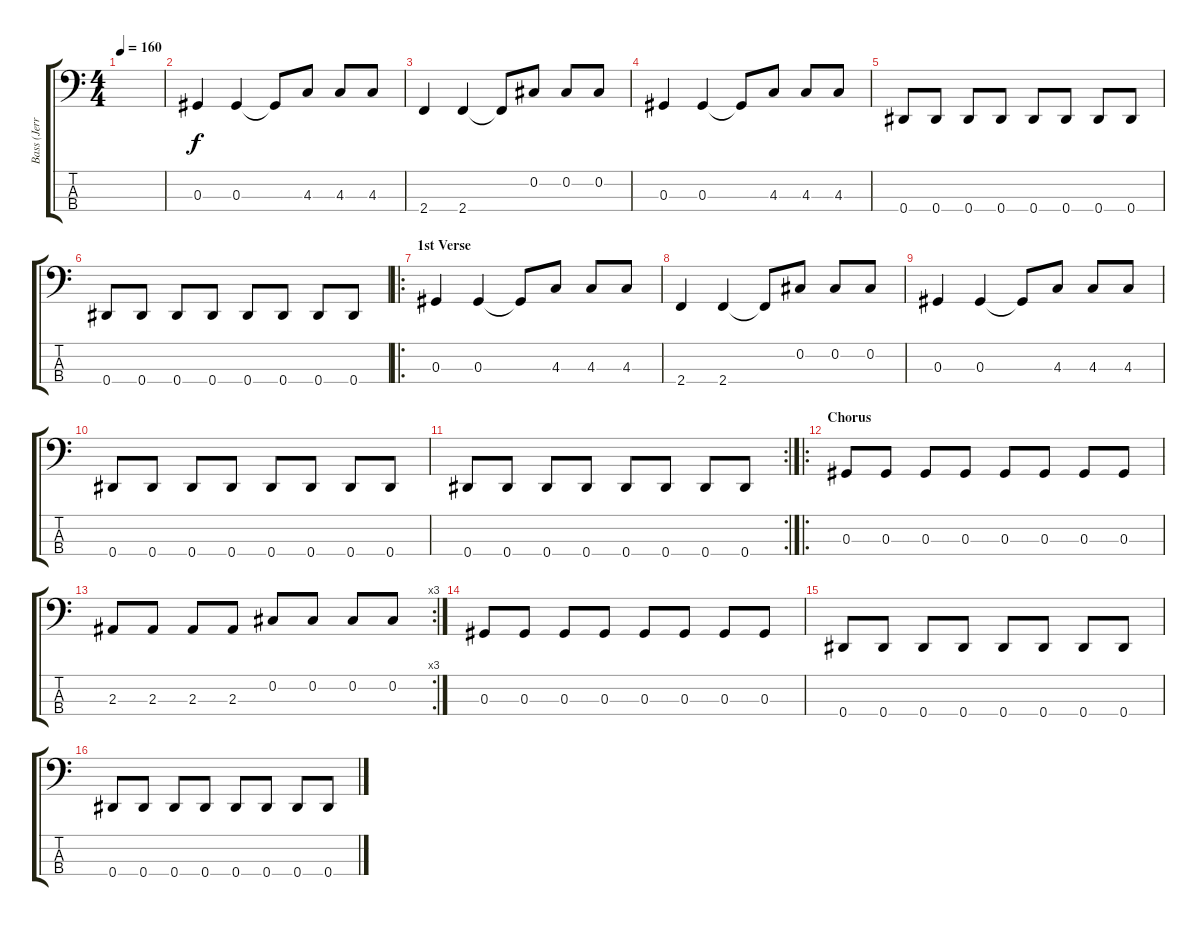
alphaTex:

\track ("Bass (Jerry Only)" "Bass (Jerr") {instrument electricbassfinger}
\staff {score tabs}
\tuning (Gb2 Db2 Ab1 Eb1) {hide}
\ts (4 4)
\tempo 160
\clef f4
\ks c
|
0.3.4 0.3.4 0.3{t}.8 4.3.8 4.3.8 4.3.8 |
2.4.4 2.4.4 2.4{t}.8 0.2.8 0.2.8 0.2.8 |
0.3.4 0.3.4 0.3{t}.8 4.3.8 4.3.8 4.3.8 |
0.4.8 0.4.8 0.4.8 0.4.8 0.4.8 0.4.8 0.4.8 0.4.8 |
0.4.8 0.4.8 0.4.8 0.4.8 0.4.8 0.4.8 0.4.8 0.4.8 |
\ro
\section ("" "1st Verse")
0.3.4 0.3.4 0.3{t}.8 4.3.8 4.3.8 4.3.8 |
2.4.4 2.4.4 2.4{t}.8 0.2.8 0.2.8 0.2.8 |
0.3.4 0.3.4 0.3{t}.8 4.3.8 4.3.8 4.3.8 |
0.4.8 0.4.8 0.4.8 0.4.8 0.4.8 0.4.8 0.4.8 0.4.8 |
\rc 2
0.4.8 0.4.8 0.4.8 0.4.8 0.4.8 0.4.8 0.4.8 0.4.8 |
\ro
\section ("" "Chorus")
0.3.8 0.3.8 0.3.8 0.3.8 0.3.8 0.3.8 0.3.8 0.3.8 |
\rc 3
2.3.8 2.3.8 2.3.8 2.3.8 0.2.8 0.2.8 0.2.8 0.2.8 |
0.3.8 0.3.8 0.3.8 0.3.8 0.3.8 0.3.8 0.3.8 0.3.8 |
0.4.8 0.4.8 0.4.8 0.4.8 0.4.8 0.4.8 0.4.8 0.4.8 |
0.4.8 0.4.8 0.4.8 0.4.8 0.4.8 0.4.8 0.4.8 0.4.8
